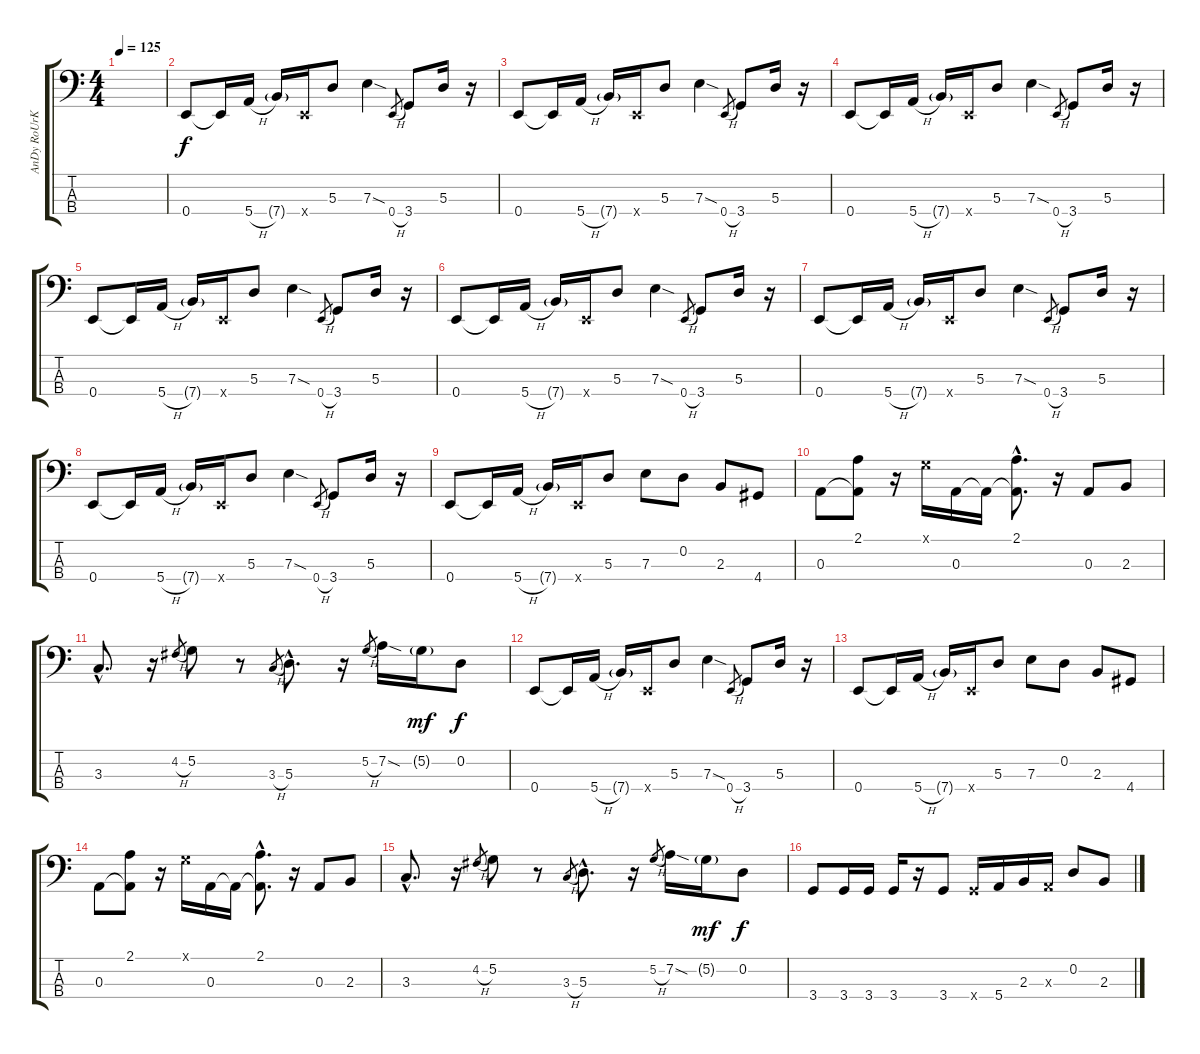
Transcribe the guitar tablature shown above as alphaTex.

\track ("AnDy RoUrKe" "AnDy RoUrK") {instrument electricbasspick}
\staff {score tabs}
\tuning (G2 D2 A1 E1) {hide}
\ts (4 4)
\tempo 125
\clef f4
\ks c
|
0.4.8 0.4{t}.16 5.4{h}.16 7.4{g}.16 0.4{x}.16 5.3.8 7.3{sod}.4 0.4{h}.8{gr} 3.4.8 5.3.16 r.16 |
0.4.8 0.4{t}.16 5.4{h}.16 7.4{g}.16 0.4{x}.16 5.3.8 7.3{sod}.4 0.4{h}.8{gr} 3.4.8 5.3.16 r.16 |
0.4.8 0.4{t}.16 5.4{h}.16 7.4{g}.16 0.4{x}.16 5.3.8 7.3{sod}.4 0.4{h}.8{gr} 3.4.8 5.3.16 r.16 |
0.4.8 0.4{t}.16 5.4{h}.16 7.4{g}.16 0.4{x}.16 5.3.8 7.3{sod}.4 0.4{h}.8{gr} 3.4.8 5.3.16 r.16 |
0.4.8 0.4{t}.16 5.4{h}.16 7.4{g}.16 0.4{x}.16 5.3.8 7.3{sod}.4 0.4{h}.8{gr} 3.4.8 5.3.16 r.16 |
0.4.8 0.4{t}.16 5.4{h}.16 7.4{g}.16 0.4{x}.16 5.3.8 7.3{sod}.4 0.4{h}.8{gr} 3.4.8 5.3.16 r.16 |
0.4.8 0.4{t}.16 5.4{h}.16 7.4{g}.16 0.4{x}.16 5.3.8 7.3{sod}.4 0.4{h}.8{gr} 3.4.8 5.3.16 r.16 |
0.4.8 0.4{t}.16 5.4{h}.16 7.4{g}.16 0.4{x}.16 5.3.8 7.3.8 0.2.8 2.3.8 4.4.8 |
0.3.8 (2.1 0.3{t}).8 r.16 0.1{x}.16 0.3.16 0.3{t}.16 (2.1{hac} 0.3{hac t}).8{d} r.16 0.3.8 2.3.8 |
3.3{hac}.8{d} r.16 4.2{h}.8{gr} 5.2.8 r.8 3.3{h}.8{gr} 5.3{hac}.8{d} r.16 5.2{h}.8{gr} 7.2{sod}.16 5.2{g}.16{dy mf} 0.2.8{dy f} |
0.4.8 0.4{t}.16 5.4{h}.16 7.4{g}.16 0.4{x}.16 5.3.8 7.3{sod}.4 0.4{h}.8{gr} 3.4.8 5.3.16 r.16 |
0.4.8 0.4{t}.16 5.4{h}.16 7.4{g}.16 0.4{x}.16 5.3.8 7.3.8 0.2.8 2.3.8 4.4.8 |
0.3.8 (2.1 0.3{t}).8 r.16 0.1{x}.16 0.3.16 0.3{t}.16 (2.1{hac} 0.3{hac t}).8{d} r.16 0.3.8 2.3.8 |
3.3{hac}.8{d} r.16 4.2{h}.8{gr} 5.2.8 r.8 3.3{h}.8{gr} 5.3{hac}.8{d} r.16 5.2{h}.8{gr} 7.2{sod}.16 5.2{g}.16{dy mf} 0.2.8{dy f} |
3.4.8 3.4.16 3.4.16 3.4.16 r.16 3.4.8 3.4{x}.16 5.4.16 2.3.16 0.3{x}.16 0.2.8 2.3.8
